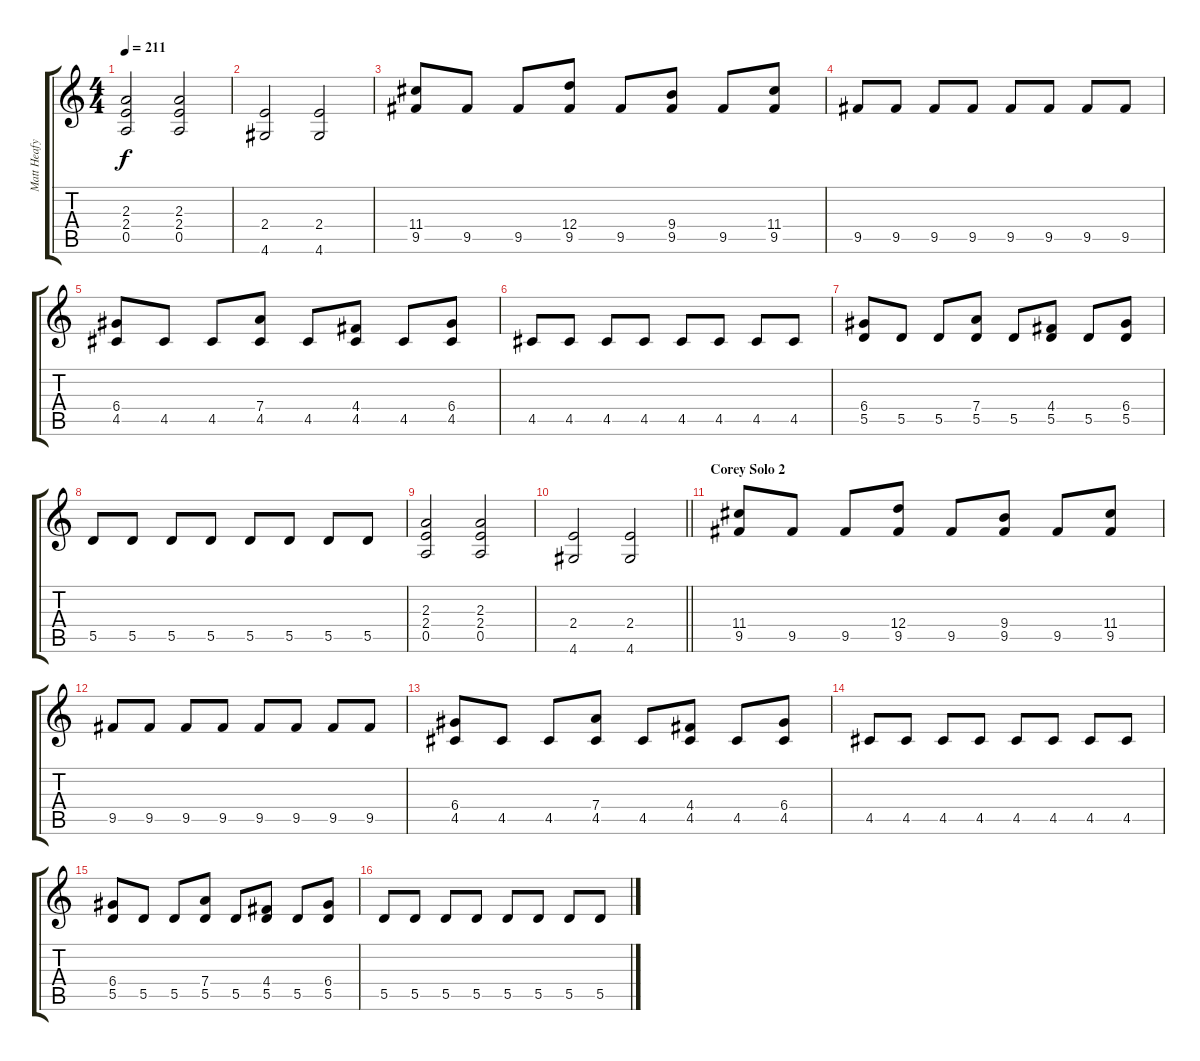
\track ("Matt Heafy" "Matt Heafy") {instrument distortionguitar}
\staff {score tabs}
\tuning (E4 B3 G3 D3 A2 E2) {hide}
\ts (4 4)
\tempo 211
\clef g2
\ks c
(2.3 2.4 0.5).2{dy f} (2.3 2.4 0.5).2 |
(2.4 4.6).2 (2.4 4.6).2 |
(11.4 9.5).8 9.5.8 9.5.8 (12.4 9.5).8 9.5.8 (9.4 9.5).8 9.5.8 (11.4 9.5).8 |
9.5.8 9.5.8 9.5.8 9.5.8 9.5.8 9.5.8 9.5.8 9.5.8 |
(6.4 4.5).8 4.5.8 4.5.8 (7.4 4.5).8 4.5.8 (4.4 4.5).8 4.5.8 (6.4 4.5).8 |
4.5.8 4.5.8 4.5.8 4.5.8 4.5.8 4.5.8 4.5.8 4.5.8 |
(6.4 5.5).8 5.5.8 5.5.8 (7.4 5.5).8 5.5.8 (4.4 5.5).8 5.5.8 (6.4 5.5).8 |
5.5.8 5.5.8 5.5.8 5.5.8 5.5.8 5.5.8 5.5.8 5.5.8 |
(2.3 2.4 0.5).2 (2.3 2.4 0.5).2 |
\barLineRight lightlight
(2.4 4.6).2 (2.4 4.6).2 |
\section ("" "Corey Solo 2")
(11.4 9.5).8 9.5.8 9.5.8 (12.4 9.5).8 9.5.8 (9.4 9.5).8 9.5.8 (11.4 9.5).8 |
9.5.8 9.5.8 9.5.8 9.5.8 9.5.8 9.5.8 9.5.8 9.5.8 |
(6.4 4.5).8 4.5.8 4.5.8 (7.4 4.5).8 4.5.8 (4.4 4.5).8 4.5.8 (6.4 4.5).8 |
4.5.8 4.5.8 4.5.8 4.5.8 4.5.8 4.5.8 4.5.8 4.5.8 |
(6.4 5.5).8 5.5.8 5.5.8 (7.4 5.5).8 5.5.8 (4.4 5.5).8 5.5.8 (6.4 5.5).8 |
5.5.8 5.5.8 5.5.8 5.5.8 5.5.8 5.5.8 5.5.8 5.5.8
